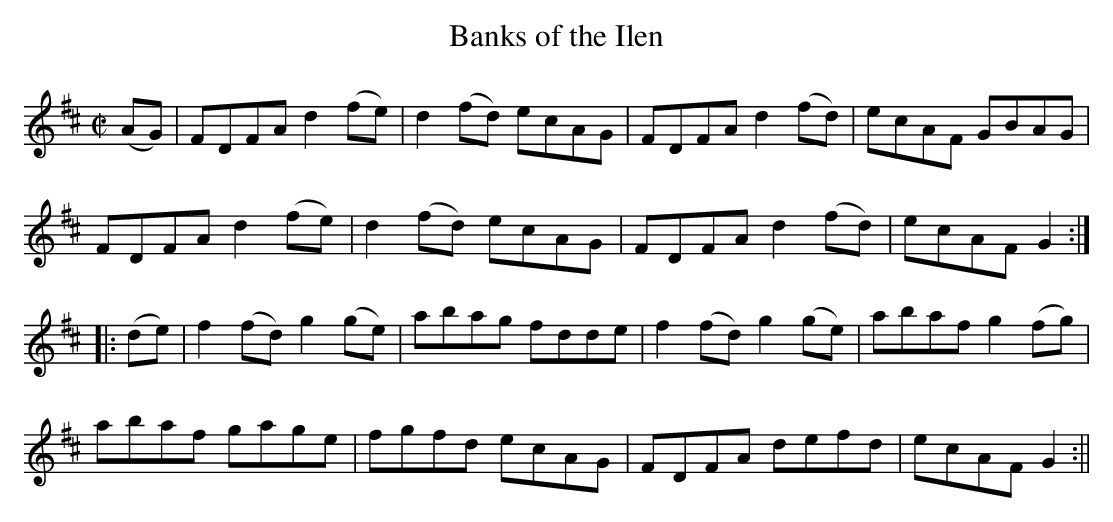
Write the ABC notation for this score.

X:1
T: Banks of the Ilen
M: C|
L: 1/8
K: D
(AG) | FDFA d2 (fe) | d2 (fd) ecAG | FDFA d2 (fd) | ecAF GBAG |
FDFA d2 (fe) | d2 (fd) ecAG | FDFA d2 (fd) | ecAF G2 :|
|: (de) | f2 (fd) g2 (ge) | abag fdde |  f2 (fd) g2 (ge) | abaf g2 (fg)|
abaf gage | fgfd ecAG | FDFA defd | ecAF G2 :||
